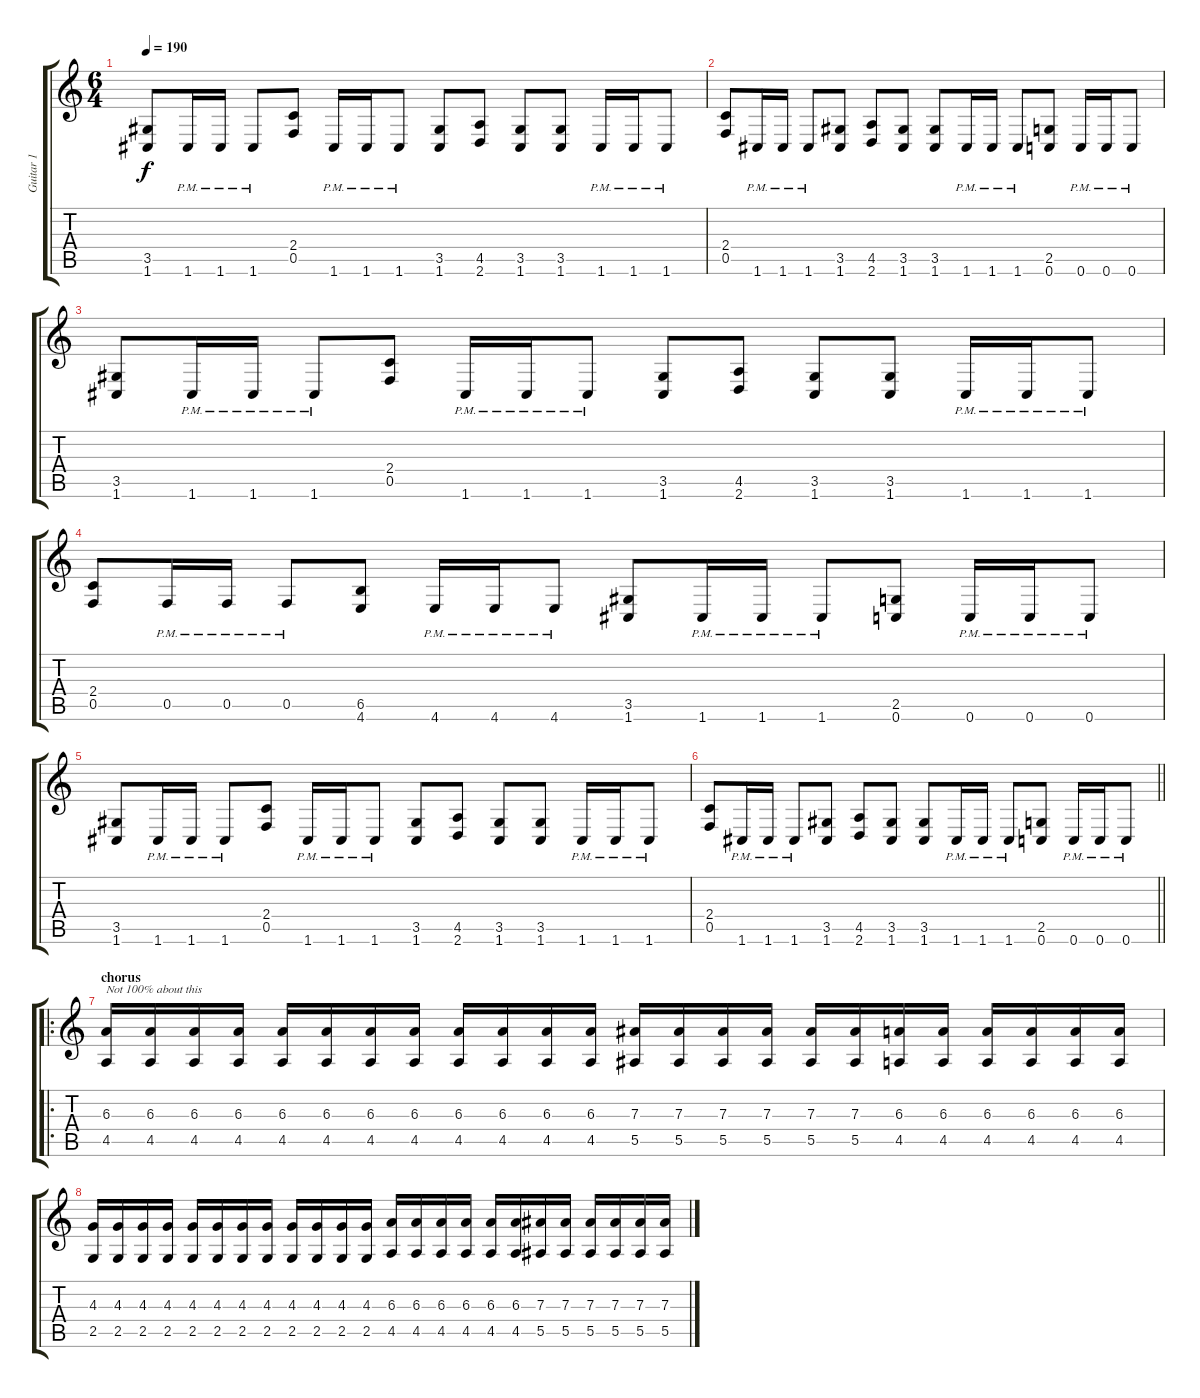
\track ("Guitar 1" "Guitar 1") {instrument distortionguitar}
\staff {score tabs}
\tuning (C4 G3 Eb3 Bb2 F2 C2) {hide}
\ts (6 4)
\tempo 190
\clef g2
\ks c
(3.5 1.6).8{dy f} 1.6{pm}.16 1.6{pm}.16 1.6{pm}.8 (2.4 0.5).8 1.6{pm}.16 1.6{pm}.16 1.6{pm}.8 (3.5 1.6).8 (4.5 2.6).8 (3.5 1.6).8 (3.5 1.6).8 1.6{pm}.16 1.6{pm}.16 1.6{pm}.8 |
(2.4 0.5).8 1.6{pm}.16 1.6{pm}.16 1.6{pm}.8 (3.5 1.6).8 (4.5 2.6).8 (3.5 1.6).8 (3.5 1.6).8 1.6{pm}.16 1.6{pm}.16 1.6{pm}.8 (2.5 0.6).8 0.6{pm}.16 0.6{pm}.16 0.6{pm}.8 |
(3.5 1.6).8 1.6{pm}.16 1.6{pm}.16 1.6{pm}.8 (2.4 0.5).8 1.6{pm}.16 1.6{pm}.16 1.6{pm}.8 (3.5 1.6).8 (4.5 2.6).8 (3.5 1.6).8 (3.5 1.6).8 1.6{pm}.16 1.6{pm}.16 1.6{pm}.8 |
(2.4 0.5).8 0.5{pm}.16 0.5{pm}.16 0.5{pm}.8 (6.5 4.6).8 4.6{pm}.16 4.6{pm}.16 4.6{pm}.8 (3.5 1.6).8 1.6{pm}.16 1.6{pm}.16 1.6{pm}.8 (2.5 0.6).8 0.6{pm}.16 0.6{pm}.16 0.6{pm}.8 |
(3.5 1.6).8 1.6{pm}.16 1.6{pm}.16 1.6{pm}.8 (2.4 0.5).8 1.6{pm}.16 1.6{pm}.16 1.6{pm}.8 (3.5 1.6).8 (4.5 2.6).8 (3.5 1.6).8 (3.5 1.6).8 1.6{pm}.16 1.6{pm}.16 1.6{pm}.8 |
\barLineRight lightlight
(2.4 0.5).8 1.6{pm}.16 1.6{pm}.16 1.6{pm}.8 (3.5 1.6).8 (4.5 2.6).8 (3.5 1.6).8 (3.5 1.6).8 1.6{pm}.16 1.6{pm}.16 1.6{pm}.8 (2.5 0.6).8 0.6{pm}.16 0.6{pm}.16 0.6{pm}.8 |
\ro
\section ("" "chorus")
(6.3 4.5).16{txt "Not 100% about this"} (6.3 4.5).16 (6.3 4.5).16 (6.3 4.5).16 (6.3 4.5).16 (6.3 4.5).16 (6.3 4.5).16 (6.3 4.5).16 (6.3 4.5).16 (6.3 4.5).16 (6.3 4.5).16 (6.3 4.5).16 (7.3 5.5).16 (7.3 5.5).16 (7.3 5.5).16 (7.3 5.5).16 (7.3 5.5).16 (7.3 5.5).16 (6.3 4.5).16 (6.3 4.5).16 (6.3 4.5).16 (6.3 4.5).16 (6.3 4.5).16 (6.3 4.5).16 |
(4.3 2.5).16 (4.3 2.5).16 (4.3 2.5).16 (4.3 2.5).16 (4.3 2.5).16 (4.3 2.5).16 (4.3 2.5).16 (4.3 2.5).16 (4.3 2.5).16 (4.3 2.5).16 (4.3 2.5).16 (4.3 2.5).16 (6.3 4.5).16 (6.3 4.5).16 (6.3 4.5).16 (6.3 4.5).16 (6.3 4.5).16 (6.3 4.5).16 (7.3 5.5).16 (7.3 5.5).16 (7.3 5.5).16 (7.3 5.5).16 (7.3 5.5).16 (7.3 5.5).16
